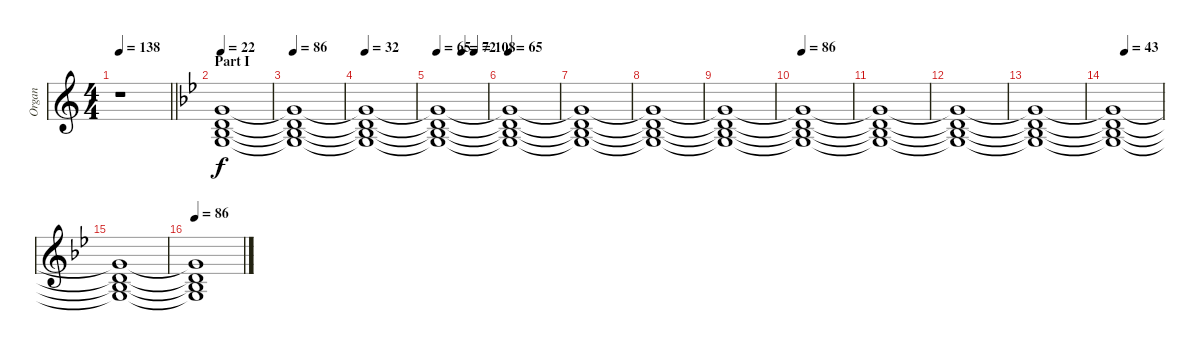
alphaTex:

\track ("Organ" "Organ") {instrument drawbarorgan}
\staff {score}
\tuning (E4 B3 G3 D3 A2 E2) {hide}
\ts (4 4)
\tempo 138
\clef g2
\barLineRight lightlight
\ks c
r.1{dy f volume 0 instrument drawbarorgan} |
\section ("" "Part I")
\tempo 22
\ks gminor
(3.1 3.2 3.3 5.4).1{volume 8} |
\tempo 86
(3.1{t} 3.2{t} 3.3{t} 5.4{t}).1 |
\tempo 32
(3.1{t} 3.2{t} 3.3{t} 5.4{t}).1 |
\tempo 65
\tempo (72 0.5)
\tempo (108 0.75)
(3.1{t} 3.2{t} 3.3{t} 5.4{t}).1 |
\tempo 65
(3.1{t} 3.2{t} 3.3{t} 5.4{t}).1 |
(3.1{t} 3.2{t} 3.3{t} 5.4{t}).1 |
(3.1{t} 3.2{t} 3.3{t} 5.4{t}).1 |
(3.1{t} 3.2{t} 3.3{t} 5.4{t}).1 |
\tempo 86
(3.1{t} 3.2{t} 3.3{t} 5.4{t}).1 |
(3.1{t} 3.2{t} 3.3{t} 5.4{t}).1 |
(3.1{t} 3.2{t} 3.3{t} 5.4{t}).1 |
(3.1{t} 3.2{t} 3.3{t} 5.4{t}).1 |
\tempo (43 0.25)
(3.1{t} 3.2{t} 3.3{t} 5.4{t}).1 |
(3.1{t} 3.2{t} 3.3{t} 5.4{t}).1 |
\tempo 86
(3.1{t} 3.2{t} 3.3{t} 5.4{t}).1
